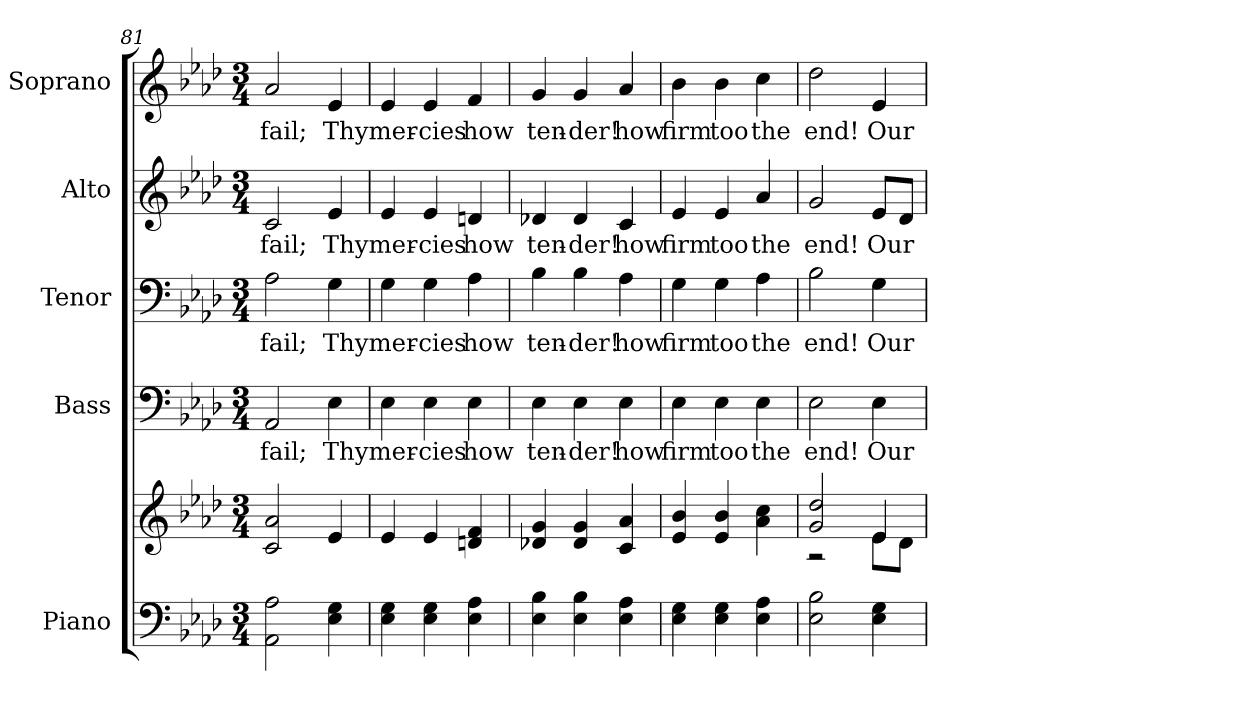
**kern	**kern	**kern	**text	**kern	**text	**kern	**text	**kern	**text
*part5	*part5	*part4	*part4	*part3	*part3	*part2	*part2	*part1	*part1
*staff6	*staff5	*staff4	*staff4	*staff3	*staff3	*staff2	*staff2	*staff1	*staff1
*I"Piano	*	*I"Bass	*	*I"Tenor	*	*I"Alto	*	*I"Soprano	*
*I'Pno.	*	*I'B.	*	*I'T.	*	*I'A.	*	*I'S.	*
*clefF4	*clefG2	*clefF4	*	*clefF4	*	*clefG2	*	*clefG2	*
*k[b-e-a-d-]	*k[b-e-a-d-]	*k[b-e-a-d-]	*	*k[b-e-a-d-]	*	*k[b-e-a-d-]	*	*k[b-e-a-d-]	*
*f:	*f:	*f:	*	*f:	*	*f:	*	*f:	*
*M3/4	*M3/4	*M3/4	*	*M3/4	*	*M3/4	*	*M3/4	*
=81	=81	=81	=81	=81	=81	=81	=81	=81	=81
!	!	!	!LO:LY:b:color=#000000	!	!	!	!	!	!
!	!	!	!	!	!LO:LY:b:color=#000000	!	!	!	!
!	!	!	!	!	!	!	!LO:LY:b:color=#000000	!	!
!	!	!	!	!	!	!	!	!	!LO:LY:b:color=#000000
2AA-i\ 2A-i	2ci/ 2a-i	2AA-i/	fail;	2A-i\	fail;	2ci/	fail;	2a-i/	fail;
!	!	!	!LO:LY:b:color=#000000	!	!	!	!	!	!
!	!	!	!	!	!LO:LY:b:color=#000000	!	!	!	!
!	!	!	!	!	!	!	!LO:LY:b:color=#000000	!	!
!	!	!	!	!	!	!	!	!	!LO:LY:b:color=#000000
4E-i\ 4Gi	4e-i/	4E-i\	Thy	4Gi\	Thy	4e-i/	Thy	4e-i/	Thy
=82	=82	=82	=82	=82	=82	=82	=82	=82	=82
!	!	!	!LO:LY:b:color=#000000	!	!	!	!	!	!
!	!	!	!	!	!LO:LY:b:color=#000000	!	!	!	!
!	!	!	!	!	!	!	!LO:LY:b:color=#000000	!	!
!	!	!	!	!	!	!	!	!	!LO:LY:b:color=#000000
4E-i\ 4Gi	4e-i/	4E-i\	mer-	4Gi\	mer-	4e-i/	mer-	4e-i/	mer-
!	!	!	!LO:LY:b:color=#000000	!	!	!	!	!	!
!	!	!	!	!	!LO:LY:b:color=#000000	!	!	!	!
!	!	!	!	!	!	!	!LO:LY:b:color=#000000	!	!
!	!	!	!	!	!	!	!	!	!LO:LY:b:color=#000000
4E-i\ 4Gi	4e-i/	4E-i\	-cies	4Gi\	-cies	4e-i/	-cies	4e-i/	-cies
!	!	!	!LO:LY:b:color=#000000	!	!	!	!	!	!
!	!	!	!	!	!LO:LY:b:color=#000000	!	!	!	!
!	!	!	!	!	!	!	!LO:LY:b:color=#000000	!	!
!	!	!	!	!	!	!	!	!	!LO:LY:b:color=#000000
4E-i\ 4A-i	4dni/ 4fi	4E-i\	how	4A-i\	how	4dni/	how	4fi/	how
=83	=83	=83	=83	=83	=83	=83	=83	=83	=83
!	!	!	!LO:LY:b:color=#000000	!	!	!	!	!	!
!	!	!	!	!	!LO:LY:b:color=#000000	!	!	!	!
!	!	!	!	!	!	!	!LO:LY:b:color=#000000	!	!
!	!	!	!	!	!	!	!	!	!LO:LY:b:color=#000000
4E-i\ 4B-i	4d-Xi/ 4gi	4E-i\	ten-	4B-i\	ten-	4d-Xi/	ten-	4gi/	ten-
!	!	!	!LO:LY:b:color=#000000	!	!	!	!	!	!
!	!	!	!	!	!LO:LY:b:color=#000000	!	!	!	!
!	!	!	!	!	!	!	!LO:LY:b:color=#000000	!	!
!	!	!	!	!	!	!	!	!	!LO:LY:b:color=#000000
4E-i\ 4B-i	4d-i/ 4gi	4E-i\	-der!	4B-i\	-der!	4d-i/	-der!	4gi/	-der!
!	!	!	!LO:LY:b:color=#000000	!	!	!	!	!	!
!	!	!	!	!	!LO:LY:b:color=#000000	!	!	!	!
!	!	!	!	!	!	!	!LO:LY:b:color=#000000	!	!
!	!	!	!	!	!	!	!	!	!LO:LY:b:color=#000000
4E-i\ 4A-i	4ci/ 4a-i	4E-i\	how	4A-i\	how	4ci/	how	4a-i/	how
=84	=84	=84	=84	=84	=84	=84	=84	=84	=84
!	!	!	!LO:LY:b:color=#000000	!	!	!	!	!	!
!	!	!	!	!	!LO:LY:b:color=#000000	!	!	!	!
!	!	!	!	!	!	!	!LO:LY:b:color=#000000	!	!
!	!	!	!	!	!	!	!	!	!LO:LY:b:color=#000000
4E-i\ 4Gi	4e-i/ 4b-i	4E-i\	firm	4Gi\	firm	4e-i/	firm	4b-i\	firm
!	!	!	!LO:LY:b:color=#000000	!	!	!	!	!	!
!	!	!	!	!	!LO:LY:b:color=#000000	!	!	!	!
!	!	!	!	!	!	!	!LO:LY:b:color=#000000	!	!
!	!	!	!	!	!	!	!	!	!LO:LY:b:color=#000000
4E-i\ 4Gi	4e-i/ 4b-i	4E-i\	too	4Gi\	too	4e-i/	too	4b-i\	too
!	!	!	!LO:LY:b:color=#000000	!	!	!	!	!	!
!	!	!	!	!	!LO:LY:b:color=#000000	!	!	!	!
!	!	!	!	!	!	!	!LO:LY:b:color=#000000	!	!
!	!	!	!	!	!	!	!	!	!LO:LY:b:color=#000000
4E-i\ 4A-i	4a-i\ 4cci	4E-i\	the	4A-i\	the	4a-i/	the	4cci\	the
!!LO:PB:g=z
=85	=85	=85	=85	=85	=85	=85	=85	=85	=85
*	*^	*	*	*	*	*	*	*	*
!	!	!	!	!LO:LY:b:color=#000000	!	!	!	!	!	!
!	!	!	!	!	!	!LO:LY:b:color=#000000	!	!	!	!
!	!	!	!	!	!	!	!	!LO:LY:b:color=#000000	!	!
!	!	!	!	!	!	!	!	!	!	!LO:LY:b:color=#000000
2E-i\ 2B-i	2gi/ 2dd-i	2r	2E-i\	end!	2B-i\	end!	2gi/	end!	2dd-i\	end!
!	!	!	!	!LO:LY:b:color=#000000	!	!	!	!	!	!
!	!	!	!	!	!	!LO:LY:b:color=#000000	!	!	!	!
!	!	!	!	!	!	!	!	!LO:LY:b:color=#000000	!	!
!	!	!	!	!	!	!	!	!	!	!LO:LY:b:color=#000000
4E-i\ 4Gi	4e-i/	8e-i\L	4E-i\	Our	4Gi\	Our	8e-i/L	Our	4e-i/	Our
.	.	8d-i\J	.	.	.	.	8d-i/J	.	.	.
*	*v	*v	*	*	*	*	*	*	*	*
=	=	=	=	=	=	=	=	=	=
*-	*-	*-	*-	*-	*-	*-	*-	*-	*-
